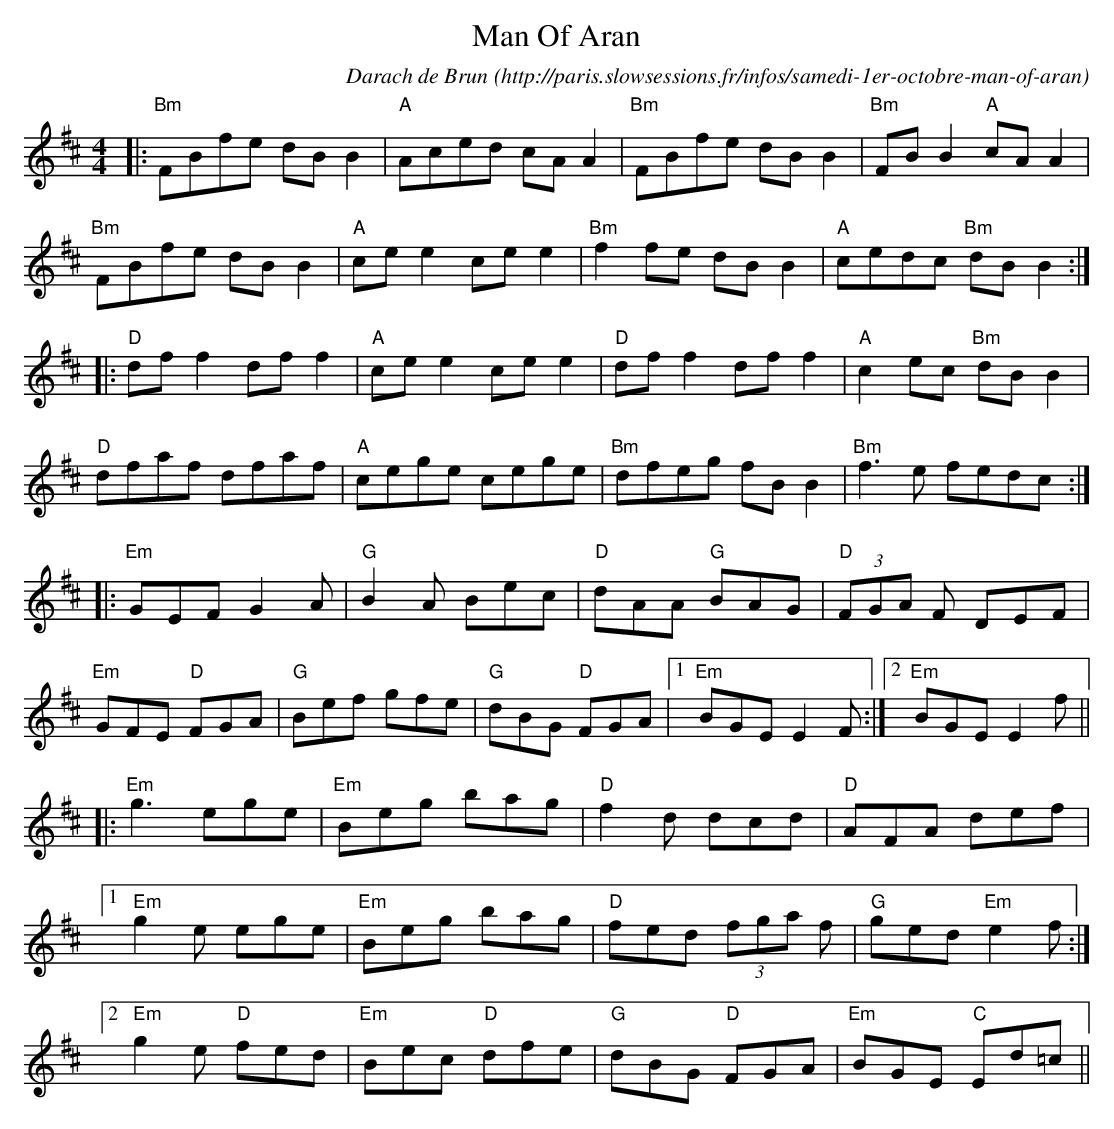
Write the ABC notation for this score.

X:1
T: Man Of Aran
O:http://paris.slowsessions.fr/infos/samedi-1er-octobre-man-of-aran
C: Darach de Brun
M: 4/4
L: 1/8
K: Bmin
|:"Bm"FBfe dBB2|"A"Aced cAA2|"Bm"FBfe dBB2|"Bm"FBB2 "A"cAA2|
  "Bm"FBfe dBB2|"A"cee2 cee2|"Bm"f2fe dBB2|"A" cedc "Bm"dBB2:|
|:"D" dff2 dff2|"A"cee2 cee2|"D"dff2 dff2|"A" c2ec "Bm"dBB2|
  "D" dfaf dfaf|"A"cege cege|"Bm"dfeg fBB2|"Bm"f3e fedc:|
|: "Em"GEF G2A | "G"B2A Bec | "D"dAA "G"BAG | "D"(3FGA F DEF |
   "Em"GFE "D"FGA | "G"Bef gfe | "G"dBG "D"FGA |1 "Em"BGE E2 F :|2 "Em"BGE E2f ||
|: "Em"g3  ege | "Em"Beg bag | "D"f2d dcd | "D"AFA def |
[1 " Em"g2e ege | "Em"Beg bag | "D"fed (3fga f | "G"ged "Em"e2f :|
[2 " Em"g2e "D"fed | "Em"Bec "D"dfe | "G"dBG "D"FGA | "Em"BGE "C"Ed=c ||
